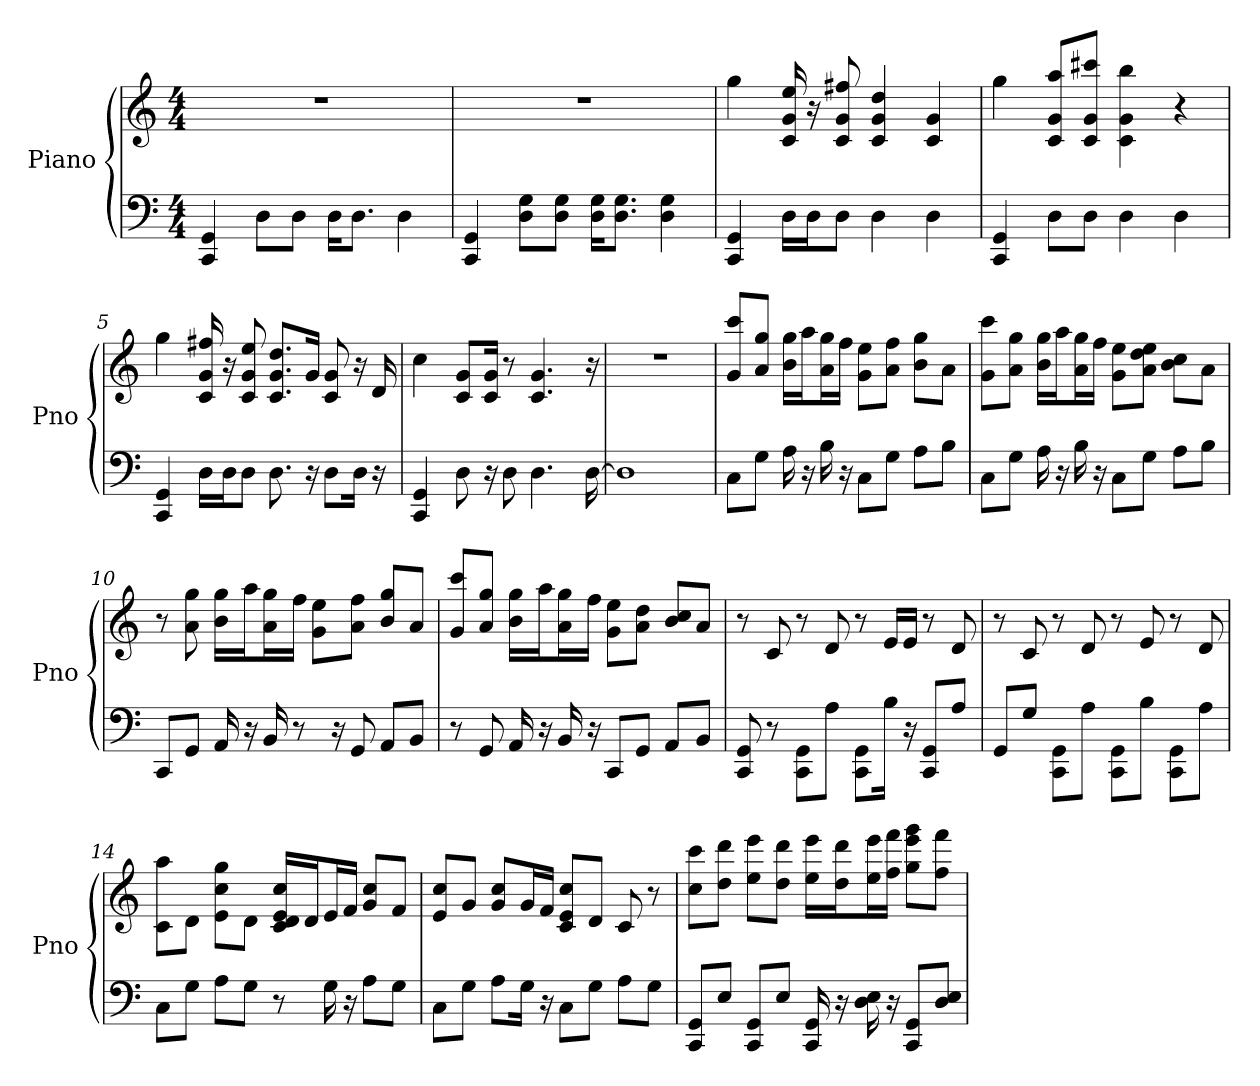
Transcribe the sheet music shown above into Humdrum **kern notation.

**kern	**kern
*part1	*part1
*staff2	*staff1
*I"Piano	*
*I'Pno	*
*clefF4	*clefG2
*k[]	*k[]
*C:	*C:
*M4/4	*M4/4
*MM82	*MM82
=1	=1
4GG 4CC	1r
8D\L	.
8D\J	.
16D\KL	.
8.D\J	.
4D	.
=2	=2
4CC 4GG	1r
8G\ 8D\L	.
8G\ 8D\J	.
16G\ 16D\KL	.
8.G\ 8.D\J	.
4G 4D	.
=3	=3
4GG 4CC	4gg
16D\LL	16g 16ee 16c
16D\J	16r
8D\J	8g 8ff# 8c
4D	4dd 4c 4g
4D	4c 4g
=4	=4
4GG 4CC	4gg
8D\L	8c/ 8aa/ 8g/L
8D\J	8ccc#/ 8g/ 8c/J
4D	4g 4bb 4c
4D	4r
=5	=5
4CC 4GG	4gg
16D\LL	16c 16ff# 16g
16D\J	16r
8D\J	8ee 8c 8g
8.D	8.c/ 8.dd/ 8.g/L
16r	16g/Jk
8D\L	8c 8g
16D\Jk	16r
16r	16d
=6	=6
4CC 4GG	4cc
8D	8g/ 8c/L
16r	16g/ 16c/Jk
8D	8r
4.D	4.g 4.c
[16D	16r
=7	=7
1D]	1r
=8	=8
8C\L	8g/ 8ccc/L
8G\J	8gg/ 8a/J
16A	16b\ 16gg\LL
16r	16aa\J
16B	16gg\ 16a\L
16r	16ff\JJ
8C\L	8ee\ 8g\L
8G\J	8a\ 8ff\J
8A\L	8gg\ 8b\L
8B\J	8a\J
=9	=9
8C\L	8ccc\ 8g\L
8G\J	8a\ 8gg\J
16A	16b\ 16gg\LL
16r	16aa\J
16B	16gg\ 16a\L
16r	16ff\JJ
8C\L	8g\ 8ee\L
8G\J	8a\ 8dd\ 8ee\J
8A\L	8cc\ 8b\L
8B\J	8a\J
=10	=10
8CC/L	8r
8GG/J	8gg 8a
16AA	16gg\ 16b\LL
16r	16aa\J
16BB	16gg\ 16a\L
8r	16ff\JJ
.	8g\ 8ee\L
16r	.
8GG	8a\ 8ff\J
8AA/L	8b/ 8gg/L
8BB/J	8a/J
=11	=11
8r	8g/ 8ccc/L
8GG	8gg/ 8a/J
16AA	16gg\ 16b\LL
16r	16aa\J
16BB	16gg\ 16a\L
16r	16ff\JJ
8CC/L	8g\ 8ee\L
8GG/J	8a\ 8dd\J
8AA/L	8b/ 8cc/L
8BB/J	8a/J
=12	=12
8GG 8CC	8r
8r	8c
8GG\ 8CC\L	8r
8A\J	8d
8GG\ 8CC\L	8r
16B\Jk	16e/LL
16r	16e/JJ
8CC/ 8GG/L	8r
8A/J	8d
=13	=13
8GG/L	8r
8G/J	8c
8GG\ 8CC\L	8r
8A\J	8d
8GG\ 8CC\L	8r
8B\J	8e
8GG\ 8CC\L	8r
8A\J	8d
=14	=14
8C\L	8aa\ 8c\L
8G\J	8d\J
8A\L	8gg\ 8cc\ 8e\L
8G\J	8d\J
8r	16c/ 16d/ 16e/ 16cc/LL
.	16d/J
16G	16e/L
16r	16f/JJ
8A\L	8cc/ 8g/L
8G\J	8f/J
=15	=15
8C\L	8e/ 8cc/L
8G\J	8g/J
8A\L	8g/ 8cc/L
16G\Jk	16g/L
16r	16f/JJ
8C\L	8cc/ 8c/ 8e/L
8G\J	8d/J
8A\L	8c
8G\J	8r
=16	=16
8GG/ 8CC/L	8ccc\ 8cc\L
8E/J	8dd\ 8ddd\J
8CC/ 8GG/L	8ee\ 8eee\L
8E/J	8ddd\ 8dd\J
16CC 16GG	16eee\ 16ee\LL
16r	16ddd\ 16dd\J
16E 16D	16eee\ 16ee\L
16r	16fff\ 16ff\JJ
8CC/ 8GG/L	8eee\ 8ggg\ 8gg\L
8D/ 8E/J	8fff\ 8ff\J
=	=
*-	*-
